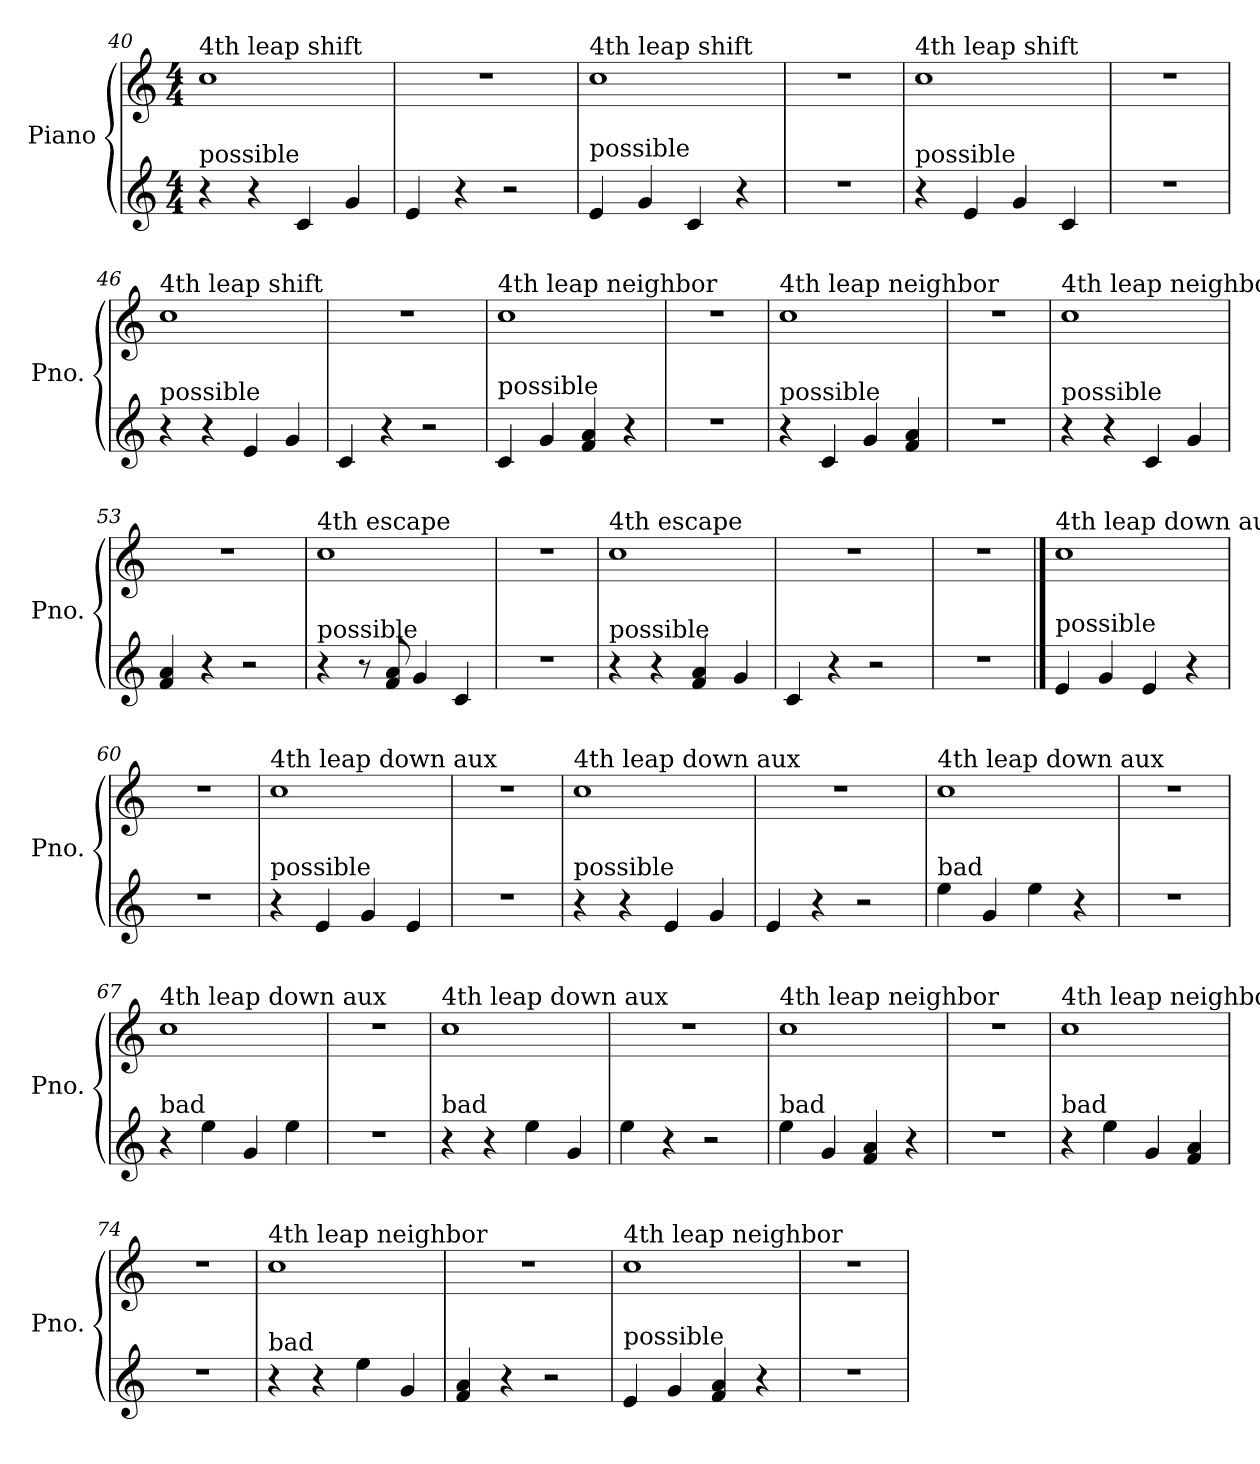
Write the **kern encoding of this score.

**kern	**kern
*part1	*part1
*staff2	*staff1
*I"Piano	*
*I'Pno.	*
*clefG2	*clefG2
*k[]	*k[]
*C:	*C:
*M4/4	*M4/4
=40	=40
!	!LO:TX:a:t=4th leap shift
!LO:TX:a:t=possible	!
4r	1cci
4r	.
4ci/	.
4gj/	.
=41	=41
4ei/	1r
4r	.
2r	.
!!LO:LB:g=z
=42	=42
!	!LO:TX:a:t=4th leap shift
!LO:TX:a:t=possible	!
4ei/	1cci
4gj/	.
4ci/	.
4r	.
=43	=43
1r	1r
=44	=44
!	!LO:TX:a:t=4th leap shift
!LO:TX:a:t=possible	!
4r	1cci
4ei/	.
4gj/	.
4ci/	.
=45	=45
1r	1r
=46	=46
!	!LO:TX:a:t=4th leap shift
!LO:TX:a:t=possible	!
4r	1cci
4r	.
4ei/	.
4gj/	.
=47	=47
4ci/	1r
4r	.
2r	.
!!LO:LB:g=z
=48	=48
!	!LO:TX:a:t=4th leap neighbor
!LO:TX:a:t=possible	!
4ci/	1cci
4gj/	.
4fi/ 4ai	.
4r	.
=49	=49
1r	1r
=50	=50
!	!LO:TX:a:t=4th leap neighbor
!LO:TX:a:t=possible	!
4r	1cci
4ci/	.
4gj/	.
4fi/ 4ai	.
=51	=51
1r	1r
=52	=52
!	!LO:TX:a:t=4th leap neighbor
!LO:TX:a:t=possible	!
4r	1cci
4r	.
4ci/	.
4gj/	.
=53	=53
4fi/ 4ai	1r
4r	.
2r	.
!!LO:LB:g=z
=54	=54
!	!LO:TX:a:t=4th escape
!LO:TX:a:t=possible	!
4r	1cci
8r	.
8fi/ 8ai	.
4gj/	.
4ci/	.
=55	=55
1r	1r
=56	=56
!	!LO:TX:a:t=4th escape
!LO:TX:a:t=possible	!
4r	1cci
4r	.
4fi/ 4ai	.
4gj/	.
=57	=57
4ci/	1r
4r	.
2r	.
=58	=58
1r	1r
!!LO:PB:g=z
==59	==59
!	!LO:TX:a:t=4th leap down aux
!LO:TX:a:t=possible	!
4ei/	1cci
4gj/	.
4ei/	.
4r	.
=60	=60
1r	1r
=61	=61
!	!LO:TX:a:t=4th leap down aux
!LO:TX:a:t=possible	!
4r	1cci
4ei/	.
4gj/	.
4ei/	.
=62	=62
1r	1r
=63	=63
!	!LO:TX:a:t=4th leap down aux
!LO:TX:a:t=possible	!
4r	1cci
4r	.
4ei/	.
4gj/	.
=64	=64
4ei/	1r
4r	.
2r	.
!!LO:LB:g=z
=65	=65
!	!LO:TX:a:t=4th leap down aux
!LO:TX:a:t=bad	!
4eei\	1cci
4gj/	.
4eei\	.
4r	.
=66	=66
1r	1r
=67	=67
!	!LO:TX:a:t=4th leap down aux
!LO:TX:a:t=bad	!
4r	1cci
4eei\	.
4gj/	.
4eei\	.
=68	=68
1r	1r
=69	=69
!	!LO:TX:a:t=4th leap down aux
!LO:TX:a:t=bad	!
4r	1cci
4r	.
4eei\	.
4gj/	.
=70	=70
4eei\	1r
4r	.
2r	.
!!LO:LB:g=z
=71	=71
!	!LO:TX:a:t=4th leap neighbor
!LO:TX:a:t=bad	!
4eei\	1cci
4gj/	.
4fi/ 4ai	.
4r	.
=72	=72
1r	1r
=73	=73
!	!LO:TX:a:t=4th leap neighbor
!LO:TX:a:t=bad	!
4r	1cci
4eei\	.
4gj/	.
4fi/ 4ai	.
=74	=74
1r	1r
=75	=75
!	!LO:TX:a:t=4th leap neighbor
!LO:TX:a:t=bad	!
4r	1cci
4r	.
4eei\	.
4gj/	.
=76	=76
4fi/ 4ai	1r
4r	.
2r	.
!!LO:LB:g=z
=77	=77
!	!LO:TX:a:t=4th leap neighbor
!LO:TX:a:t=possible	!
4ei/	1cci
4gj/	.
4fi/ 4ai	.
4r	.
=78	=78
1r	1r
=	=
*-	*-
